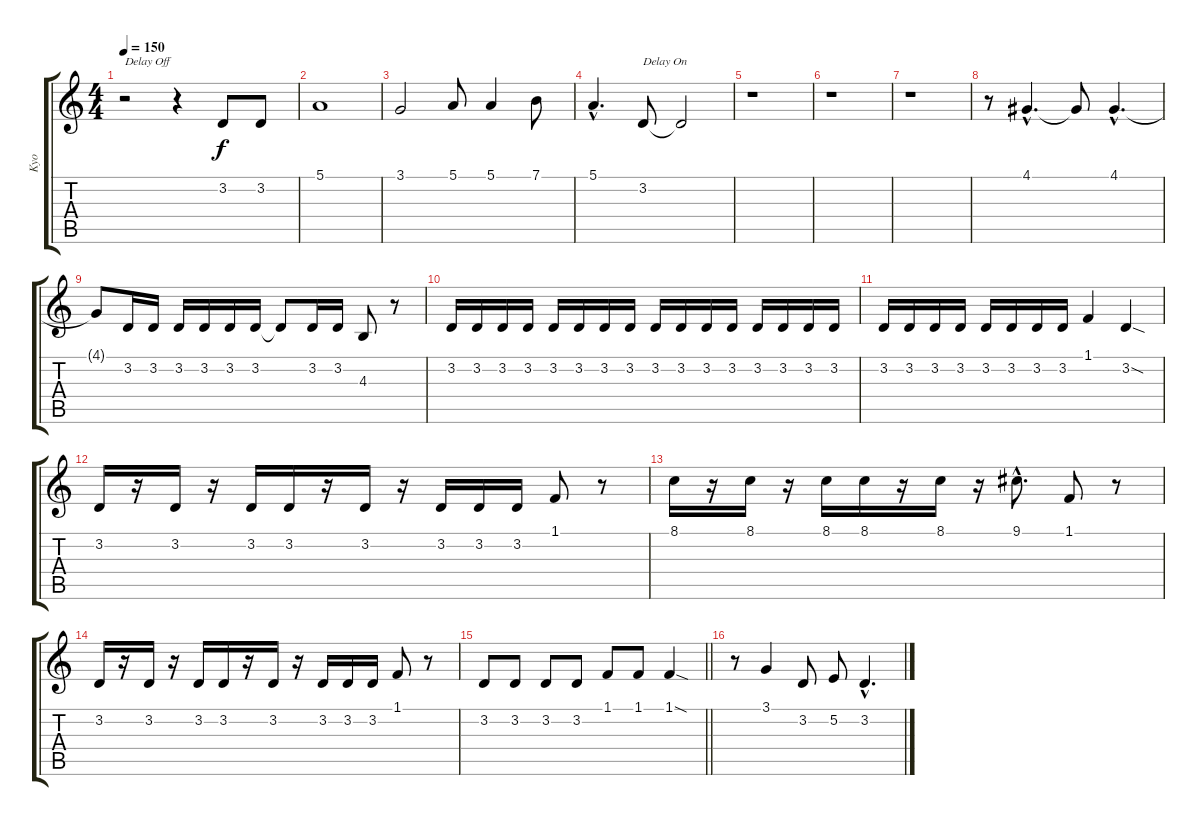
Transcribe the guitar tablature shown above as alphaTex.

\track ("Kyo" "Kyo") {instrument sopranosax}
\staff {score tabs}
\tuning (E4 B3 G3 D3 A2 E2) {hide}
\ts (4 4)
\tempo 150
\clef g2
\ks c
r.2{txt "Delay Off" dy f} r.4 3.2.8 3.2.8 |
5.1.1 |
3.1.2 5.1.8 5.1.4 7.1.8 |
5.1{hac}.4{d} 3.2.8{txt "Delay On"} 3.2{t}.2 |
r.1 |
r.1 |
r.1 |
r.8 4.1{hac}.4{d} 4.1{t}.8 4.1{hac}.4{d} |
4.1{t}.8 3.2.16 3.2.16 3.2.16 3.2.16 3.2.16 3.2.16 3.2{t}.8 3.2.16 3.2.16 4.3.8 r.8 |
3.2.16 3.2.16 3.2.16 3.2.16 3.2.16 3.2.16 3.2.16 3.2.16 3.2.16 3.2.16 3.2.16 3.2.16 3.2.16 3.2.16 3.2.16 3.2.16 |
3.2.16 3.2.16 3.2.16 3.2.16 3.2.16 3.2.16 3.2.16 3.2.16 1.1.4 3.2{sod}.4 |
3.2.16 r.16 3.2.16 r.16 3.2.16 3.2.16 r.16 3.2.16 r.16 3.2.16 3.2.16 3.2.16 1.1.8 r.8 |
8.1.16 r.16 8.1.16 r.16 8.1.16 8.1.16 r.16 8.1.16 r.16 9.1{hac}.8{d} 1.1.8 r.8 |
3.2.16 r.16 3.2.16 r.16 3.2.16 3.2.16 r.16 3.2.16 r.16 3.2.16 3.2.16 3.2.16 1.1.8 r.8 |
\barLineRight lightlight
3.2.8 3.2.8 3.2.8 3.2.8 1.1.8 1.1.8 1.1{sod}.4 |
r.8 3.1.4 3.2.8 5.2.8 3.2{hac}.4{d}
